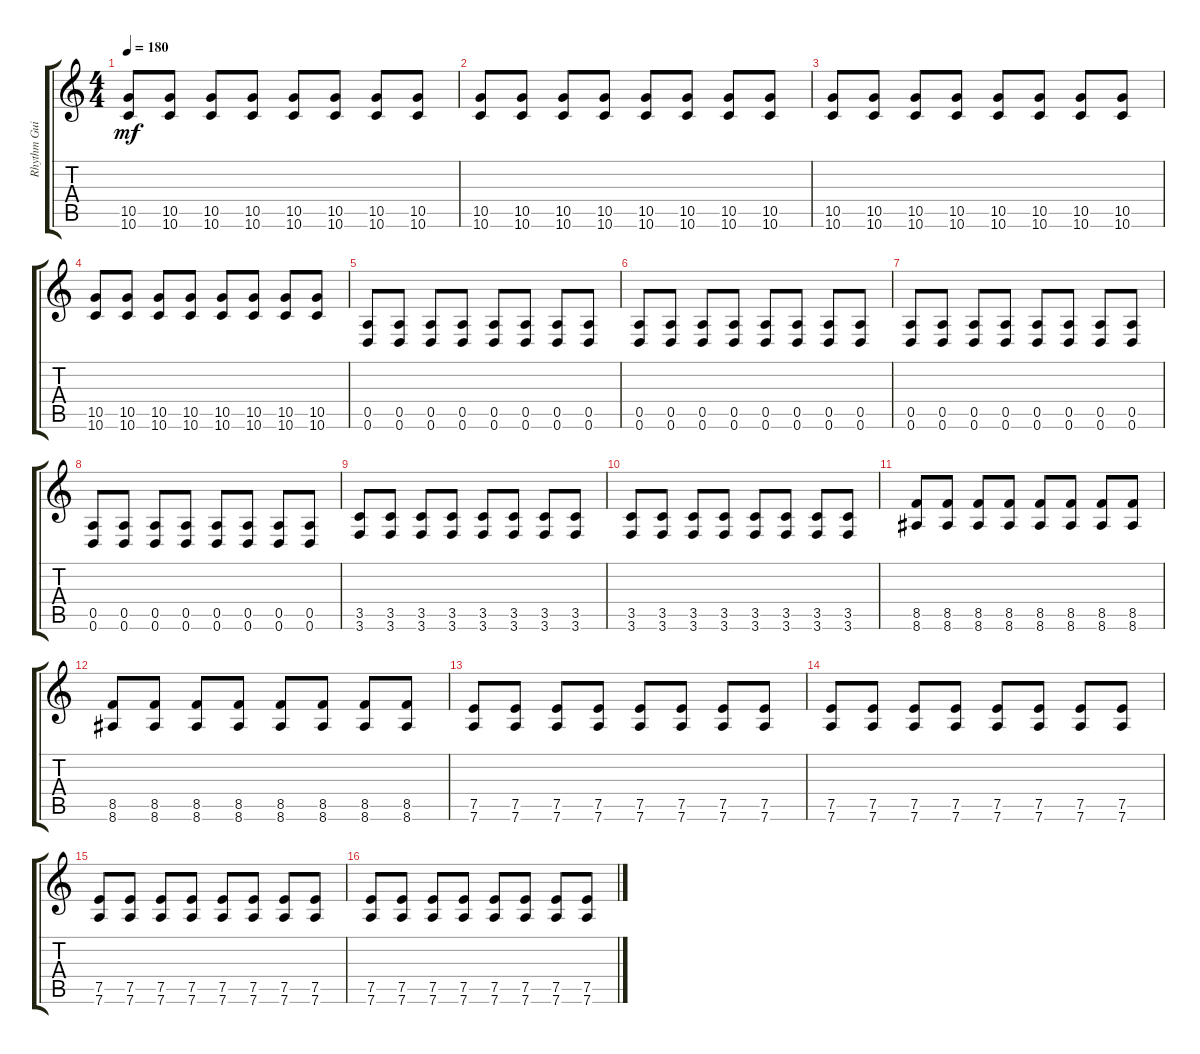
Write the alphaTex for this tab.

\track ("Rhythm Guitar" "Rhythm Gui") {instrument distortionguitar}
\staff {score tabs}
\tuning (E4 B3 G3 D3 A2 D2) {hide}
\ts (4 4)
\tempo 180
\clef g2
\ks c
(10.5 10.6).8{dy mf} (10.5 10.6).8 (10.5 10.6).8 (10.5 10.6).8 (10.5 10.6).8 (10.5 10.6).8 (10.5 10.6).8 (10.5 10.6).8 |
(10.5 10.6).8 (10.5 10.6).8 (10.5 10.6).8 (10.5 10.6).8 (10.5 10.6).8 (10.5 10.6).8 (10.5 10.6).8 (10.5 10.6).8 |
(10.5 10.6).8 (10.5 10.6).8 (10.5 10.6).8 (10.5 10.6).8 (10.5 10.6).8 (10.5 10.6).8 (10.5 10.6).8 (10.5 10.6).8 |
(10.5 10.6).8 (10.5 10.6).8 (10.5 10.6).8 (10.5 10.6).8 (10.5 10.6).8 (10.5 10.6).8 (10.5 10.6).8 (10.5 10.6).8 |
(0.5 0.6).8 (0.5 0.6).8 (0.5 0.6).8 (0.5 0.6).8 (0.5 0.6).8 (0.5 0.6).8 (0.5 0.6).8 (0.5 0.6).8 |
(0.5 0.6).8 (0.5 0.6).8 (0.5 0.6).8 (0.5 0.6).8 (0.5 0.6).8 (0.5 0.6).8 (0.5 0.6).8 (0.5 0.6).8 |
(0.5 0.6).8 (0.5 0.6).8 (0.5 0.6).8 (0.5 0.6).8 (0.5 0.6).8 (0.5 0.6).8 (0.5 0.6).8 (0.5 0.6).8 |
(0.5 0.6).8 (0.5 0.6).8 (0.5 0.6).8 (0.5 0.6).8 (0.5 0.6).8 (0.5 0.6).8 (0.5 0.6).8 (0.5 0.6).8 |
(3.5 3.6).8 (3.5 3.6).8 (3.5 3.6).8 (3.5 3.6).8 (3.5 3.6).8 (3.5 3.6).8 (3.5 3.6).8 (3.5 3.6).8 |
(3.5 3.6).8 (3.5 3.6).8 (3.5 3.6).8 (3.5 3.6).8 (3.5 3.6).8 (3.5 3.6).8 (3.5 3.6).8 (3.5 3.6).8 |
(8.5 8.6).8 (8.5 8.6).8 (8.5 8.6).8 (8.5 8.6).8 (8.5 8.6).8 (8.5 8.6).8 (8.5 8.6).8 (8.5 8.6).8 |
(8.5 8.6).8 (8.5 8.6).8 (8.5 8.6).8 (8.5 8.6).8 (8.5 8.6).8 (8.5 8.6).8 (8.5 8.6).8 (8.5 8.6).8 |
(7.5 7.6).8 (7.5 7.6).8 (7.5 7.6).8 (7.5 7.6).8 (7.5 7.6).8 (7.5 7.6).8 (7.5 7.6).8 (7.5 7.6).8 |
(7.5 7.6).8 (7.5 7.6).8 (7.5 7.6).8 (7.5 7.6).8 (7.5 7.6).8 (7.5 7.6).8 (7.5 7.6).8 (7.5 7.6).8 |
(7.5 7.6).8 (7.5 7.6).8 (7.5 7.6).8 (7.5 7.6).8 (7.5 7.6).8 (7.5 7.6).8 (7.5 7.6).8 (7.5 7.6).8 |
(7.5 7.6).8 (7.5 7.6).8 (7.5 7.6).8 (7.5 7.6).8 (7.5 7.6).8 (7.5 7.6).8 (7.5 7.6).8 (7.5 7.6).8
